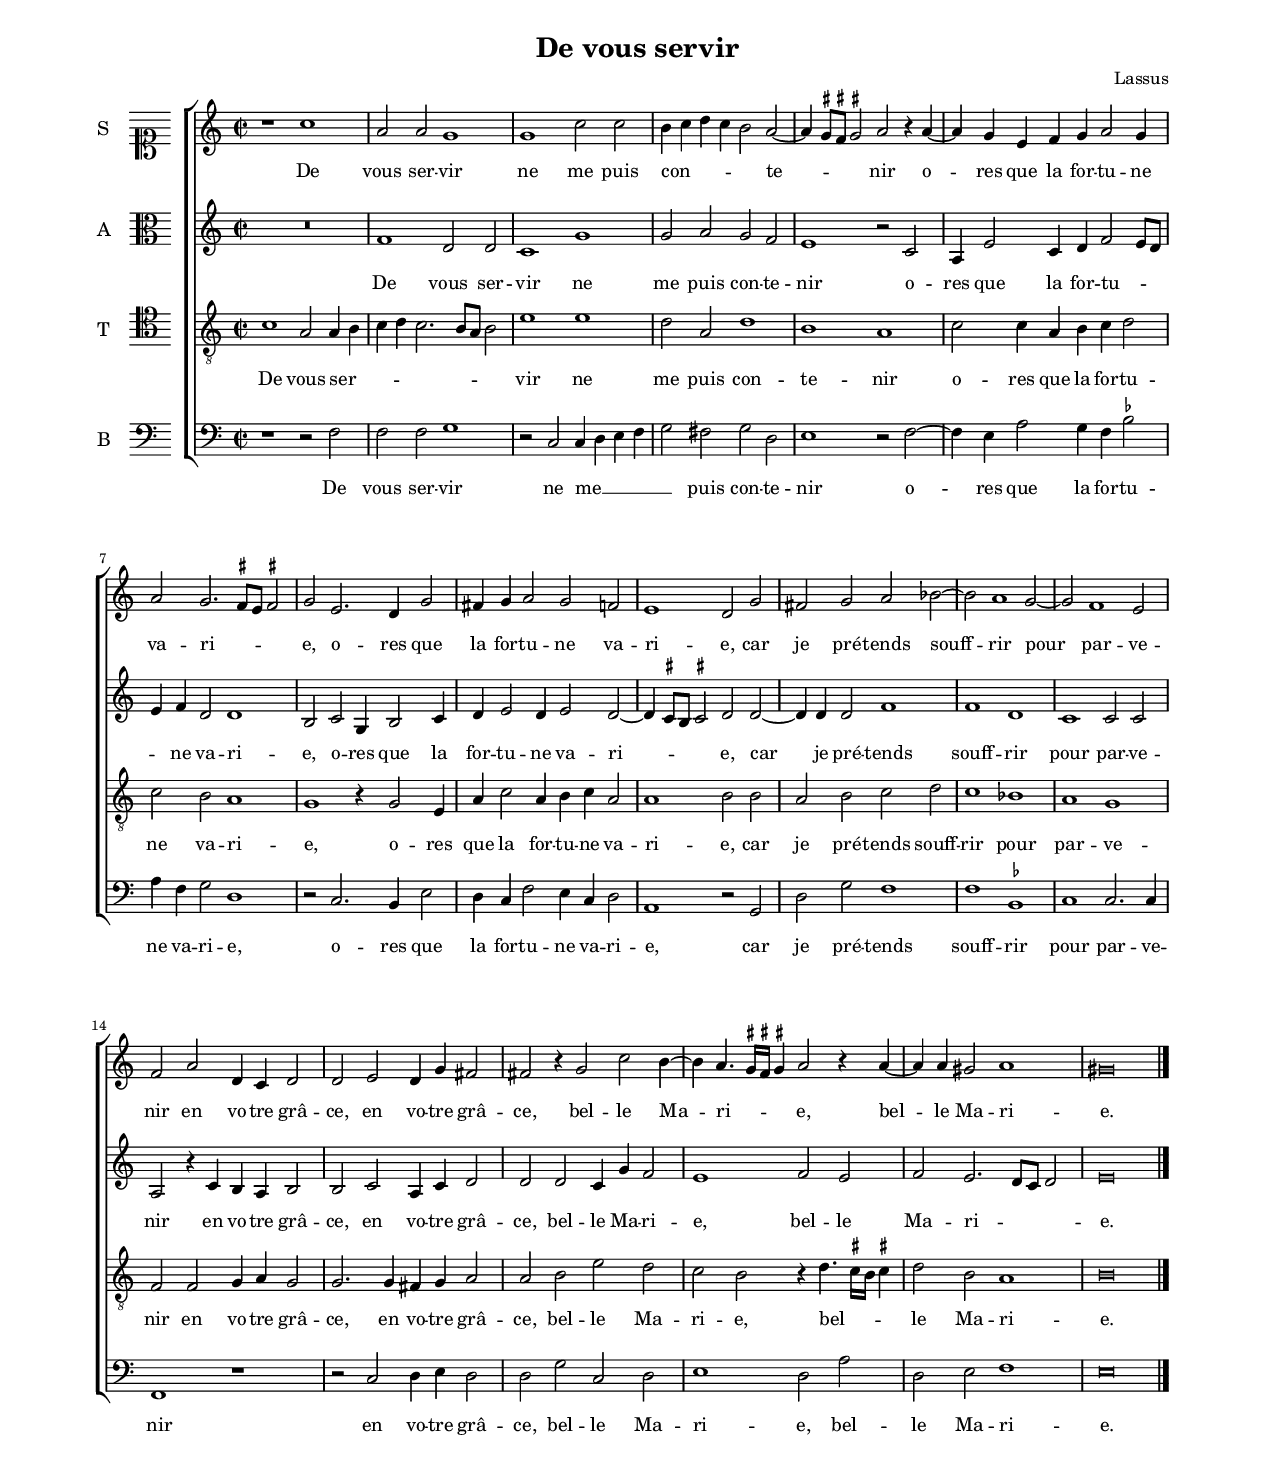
\header
{
  title="De vous servir"
  composer="Lassus"
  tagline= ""
}

\version "2.18.2"
\include "deutsch.ly"
#(set-global-staff-size 15)
#(set-default-paper-size "letter")
#(ly:set-option 'point-and-click #f)

	
global = {
	\key c \major
	\time 2/2 \set Score.measureLength = #(ly:make-moment 2/1)
	% \time 3/1 \once \override Score.TimeSignature.style = #'single-digit
	\skip 1*38 \bar "|."
	}

	ficta = { \once \set suggestAccidentals = ##t }
	
	forget = #(define-music-function (parser location music) (ly:music?) #{
		\accidentalStyle forget
		$music
		\accidentalStyle default
		#})
	
	m = \melisma
	me = \melismaEnd
%	\mark \markup { \override #'(style . baroque) { \note  #"breve" #1 = \note #"breve." #1 } }


\paper
	{
	top-margin = 2 \cm
	bottom-margin = 2 \cm
	left-margin = 1.8 \cm
	right-margin = 1.8 \cm
	ragged-bottom = ##f
	ragged-last-bottom = ##f
	print-page-number = ##f
	system-system-spacing = #'((basic-distance . 20) (minimum-distance . 14) (padding . 9) (strechability . 250))
	systems-per-page = 3
	page-count = 1
%	min-systems-per-page = 3
%	oddHeaderMarkup = \markup { \fill-line { \null \null \column \right-align { \fontsize #1 \fromproperty #'page:page-number-string \null } } }
%	evenHeaderMarkup = \markup { \column \right-align { \fontsize #1 \fromproperty #'page:page-number-string \null } }
	}


incipitcantus = \markup { \score {
	{
	\set Staff.instrumentName = \markup { \fontsize #1 "S" }
	\key c \major
	\clef soprano
	s4 \bar ""
	}
	\layout  {
	raggedright = ##t
	indent = 0.8 \cm
	line-width = 1.5 \cm
	\context { \Staff \remove Time_signature_engraver }
	\override Staff.Clef.Y-extent = #'(0 . 0)
	}} \hspace #1 }
	
      
incipitaltus = \markup { \score {
	{
	\set Staff.instrumentName = \markup { \fontsize #1 "A" }
	\key c \major
	\clef alto
	s4 \bar ""
	}
	\layout  {
	raggedright = ##t
	indent = 0.8 \cm
	line-width = 1.5 \cm
	\context { \Staff \remove Time_signature_engraver }
	\override Staff.Clef.Y-extent = #'(0 . 0)
	}} \hspace #1 }


incipittenor = \markup { \score {
	{
	\set Staff.instrumentName = \markup { \fontsize #1 "T" }
	\key c \major
	\clef tenor
	s4 \bar ""
	}
	\layout  {
	raggedright = ##t
	indent = 0.8 \cm
	line-width = 1.5 \cm
	\context { \Staff \remove Time_signature_engraver }
	\override Staff.Clef.Y-extent = #'(0 . 0)
	}} \hspace #1 }


incipitbassus = \markup { \score {
	{
	\set Staff.instrumentName = \markup { \fontsize #1 "B" }
	\key c \major
	\clef bass
	s4 \bar ""
	}
	\layout  {
	raggedright = ##t
	indent = 0.8 \cm
	line-width = 1.5 \cm
	\context { \Staff \remove Time_signature_engraver }
	\override Staff.Clef.Y-extent = #'(0 . 0)
	}} \hspace #1 }


cantus =  \relative c''
	{
	r1 c
	a2 a g1
	g1 c2 c
	h4 c d c h2 a~
%5
	a4 \ficta gis8 \ficta fis \ficta gis!2 a r4 a~ |
	a4 g e f g a2 g4
	a2 g2. \ficta fis8 e \ficta fis!2
	g2 e2. d4 g2
	fis4 g a2 g2 f
%10
	e1 d2 g |
	fis2 g a2 b~
	b2 a1 g2~
	g2 f1 e2
	f2 a d,4 c d2
%15
	d2 e d4 g fis2 |
	fis2 r4 g2 c2 h4~
	h4 a4. \ficta gis16 \ficta fis \ficta gis!4 a2 r4 a~
	a4 a gis2 a1
	gis\breve |
	}


altus =  \relative c'
        {
	R\breve
	f1 d2 d
	c1 g'
	g2 a g f
%5
	e1 r2 c |
	a4 e'2 c4 d f2 e8 d
	e4 f d2 d1
	h2 c g4 h2 c4
	d4 e2 d4 e2 d~
%10
	d4 \ficta cis8 h \ficta cis!2 d d~ |
	d4 d d2 f1
	f1 d
	c1 c2 c
	a2 r4 c h a h2
%15
	h2 c a4 c d2 |
	d2 d c4 g' f2
	e1 f2 e
	f2 e2. d8 c d2
	e\breve |
	}


tenor =  \relative c'
	{
	c1 a2 a4 h
	c4 d c2. h8 a h2
	e1 e
	d2 a d1
%5
	h1 a |
	c2 c4 a h c d2
	c2 h a1
	g1 r4 g2 e4
	a4 c2 a4 h4 c a2
%10
	a1 h2 h |
	a2 h c d
	c1 b
	a1 g
	f2 f g4 a g2
%15
	g2. g4 fis g a2 |
	a2 h e d
	c2 h r4 d4. \ficta cis16 h \ficta cis!4
	d2 h a1
	h\breve |
	}


bassus  =  \relative c
	{
	r1 r2 f
	f2 f g1
	r2 c, c4 d e f
	g2 fis g d
%5
	e1 r2 f~ |
	f4 e a2 g4 f \ficta b2
	a4 f g2 d1
	r2 c2. h4 e2
	d4 c f2 e4 c d2
%10
	a1 r2 g |
	d'2 g f1
	f1 \ficta b,
	c1 c2. c4
	f,1 r
%15
	r2 c' d4 e d2 |
	d2 g c, d
	e1 d2 a'
	d,2 e f1
	e\breve |
	}

lyricscantus = \lyricmode {
	De vous ser -- vir ne me puis con -- _ _ _ _ te -- _ _ _ nir
	o -- res que la for -- tu -- ne va -- ri -- _ _ _ e,
	o -- res que la for -- tu -- ne va -- ri -- e,
	car je pré -- tends souff -- rir pour par -- ve -- nir
	en vo -- tre grâ -- ce,
	en vo -- tre grâ -- ce,
	bel -- le Ma -- ri -- _ _ _ e,
	bel -- le Ma -- ri -- e.
	}


lyricsaltus = \lyricmode {
	De vous ser -- vir ne me puis con -- te -- nir
	o -- res que la for -- tu -- _ _ _ ne va -- ri -- e,
	o -- res que la for -- tu -- ne va -- ri -- _ _ _ e,
	car je pré -- tends souff -- rir pour par -- ve -- nir
	en vo -- tre grâ -- ce,
	en vo -- tre grâ -- ce,
	bel -- le Ma -- ri -- e,
	bel -- le Ma -- ri -- _ _ _ e.
	}


lyricstenor = \lyricmode {
	De vous ser -- _ _ _ _ _ _ _ vir ne me puis con -- te -- nir
	o -- res que la for -- tu -- ne va -- ri -- e,
	o -- res que la for -- tu -- ne va -- ri -- e,
	car je pré -- tends souff -- rir pour par -- ve -- nir
	en vo -- tre grâ -- ce,
	en vo -- tre grâ -- ce,
	bel -- le Ma -- ri -- e,
	bel -- _ _ _ le Ma -- ri -- e.
	}


lyricsbassus = \lyricmode {
	De vous ser -- vir ne me __ _ _ _ _ puis con -- te -- nir
	o -- res que la for -- tu -- ne va -- ri -- e,
	o -- res que la for -- tu -- ne va -- ri -- e,
	car je pré -- tends souff -- rir pour par -- ve -- nir
	en vo -- tre grâ -- ce,
	bel -- le Ma -- ri -- e,
	bel -- le Ma -- ri -- e.
	}


\score
{  
	% \transpose {
	\new ChoirStaff \with { \override StaffGrouper.staff-staff-spacing.basic-distance = #13 }
	<<

	\new Staff << \global
	\new Voice="v1" {
		\set Staff.instrumentName=\incipitcantus
		\set Staff.midiInstrument = "reed organ"
		\clef "violin"
		\cantus }
	\new Lyrics \lyricsto "v1" {\lyricscantus }
	>>


	\new Staff << \global
	\new Voice="v2" {
		\set Staff.instrumentName=\incipitaltus
		\set Staff.midiInstrument = "reed organ"
		\clef "violin" 
		\altus}
	\new Lyrics \lyricsto "v2" {\lyricsaltus }
	>>


	\new Staff << \global
	\new Voice="v3" {
		\set Staff.instrumentName=\incipittenor
		\set Staff.midiInstrument = "reed organ"
		\clef "G_8"
		\tenor }
	\new Lyrics \lyricsto "v3" {\lyricstenor }
	>>


	\new Staff << \global
	\new Voice="v4" {
		\set Staff.instrumentName=\incipitbassus
		\set Staff.midiInstrument = "reed organ"
		\clef "bass" 
		\bassus }
	\new Lyrics \lyricsto "v4" {\lyricsbassus}
	>>

	>>
	% } % transpose

	\layout
	{
	indent = 1.5 \cm
	\context { \Lyrics \override VerticalAxisGroup.nonstaff-relatedstaff-spacing.padding = #2 }
%	\context { \Lyrics \override LyricText.font-size = #1 }
	\context { \Staff \override TimeSignature.break-visibility = #end-of-line-invisible }
%	\context { \Staff \override InstrumentName.X-offset = #'-25 }
	\context { \Voice \override Slur.transparent = ##t }
%	\context { \Voice \override AccidentalSuggestion.avoid-slur = #'ignore }
%	\context { \Voice \override AccidentalSuggestion.outside-staff-priority = ##f }
	\context { \Score \override BarNumber.padding = #2 }
	\context { \Voice \override NoteHead.style = #'baroque }
	}

\midi
	{
    	\tempo 2 = 90
	}
	
}


% EOF